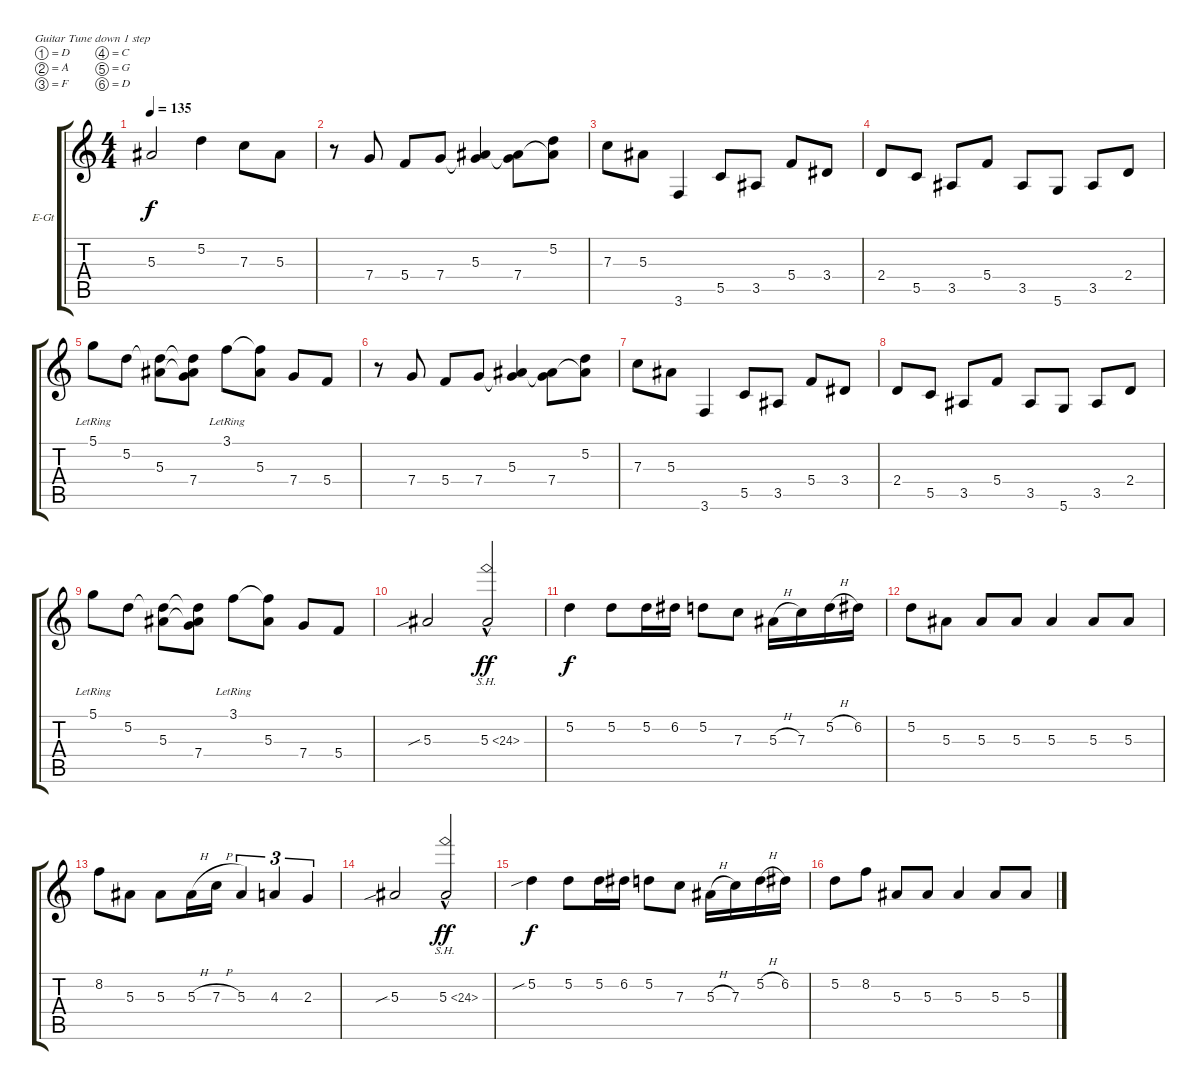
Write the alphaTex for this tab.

\defaultSystemsLayout 4
\bracketExtendMode groupsimilarinstruments
\firstSystemTrackNameOrientation horizontal
\otherSystemsTrackNameOrientation horizontal
\track ("Solo Guitar" "E-Gt") {instrument distortionguitar}
\staff {score tabs}
\tuning (D4 A3 F3 C3 G2 D2)
\ts (4 4)
\tempo 135
\clef g2
\ks c
5.3.2{dy f} 5.2.4 7.3.8 5.3.8 |
r.8 7.4.8 5.4.8 7.4.8 (5.3 7.4{t}).4 (7.4 5.3{t}).8 (5.2 5.3{t}).8 |
7.3.8 5.3.8 3.6.4 5.5.8 3.5.8 5.4.8 3.4.8 |
2.4.8 5.5.8 3.5.8 5.4.8 3.5.8 5.6.8 3.5.8 2.4.8 |
5.1{lr}.8 5.2.8 (5.3 5.2{t}).8 (7.4 5.3{t} 5.2{t}).8 3.1{lr}.8 (5.3 3.1{t}).8 7.4.8 5.4.8 |
r.8 7.4.8 5.4.8 7.4.8 (5.3 7.4{t}).4 (7.4 5.3{t}).8 (5.2 5.3{t}).8 |
7.3.8 5.3.8 3.6.4 5.5.8 3.5.8 5.4.8 3.4.8 |
2.4.8 5.5.8 3.5.8 5.4.8 3.5.8 5.6.8 3.5.8 2.4.8 |
5.1{lr}.8 5.2.8 (5.3 5.2{t}).8 (7.4 5.3{t} 5.2{t}).8 3.1{lr}.8 (5.3 3.1{t}).8 7.4.8 5.4.8 |
5.3{sib}.2 5.3{sh 19 hac}.2{dy ff} |
5.2.4{dy f} 5.2.8 5.2.16 6.2.16 5.2.8 7.3.8 5.3{h}.16 7.3.16 5.2{h}.16 6.2.16 |
5.2.8 5.3.8 5.3.8 5.3.8 5.3.4 5.3.8 5.3.8 |
8.2.8 5.3.8 5.3.8 5.3{h}.16 7.3{h}.16 5.3.4{tu (3 2)} 4.3.4{tu (3 2)} 2.3.4{tu (3 2)} |
5.3{sib}.2 5.3{sh 19 hac}.2{dy ff} |
5.2{sib}.4{dy f} 5.2.8 5.2.16 6.2.16 5.2.8 7.3.8 5.3{h}.16 7.3.16 5.2{h}.16 6.2.16 |
5.2.8 8.2.8 5.3.8 5.3.8 5.3.4 5.3.8 5.3.8
